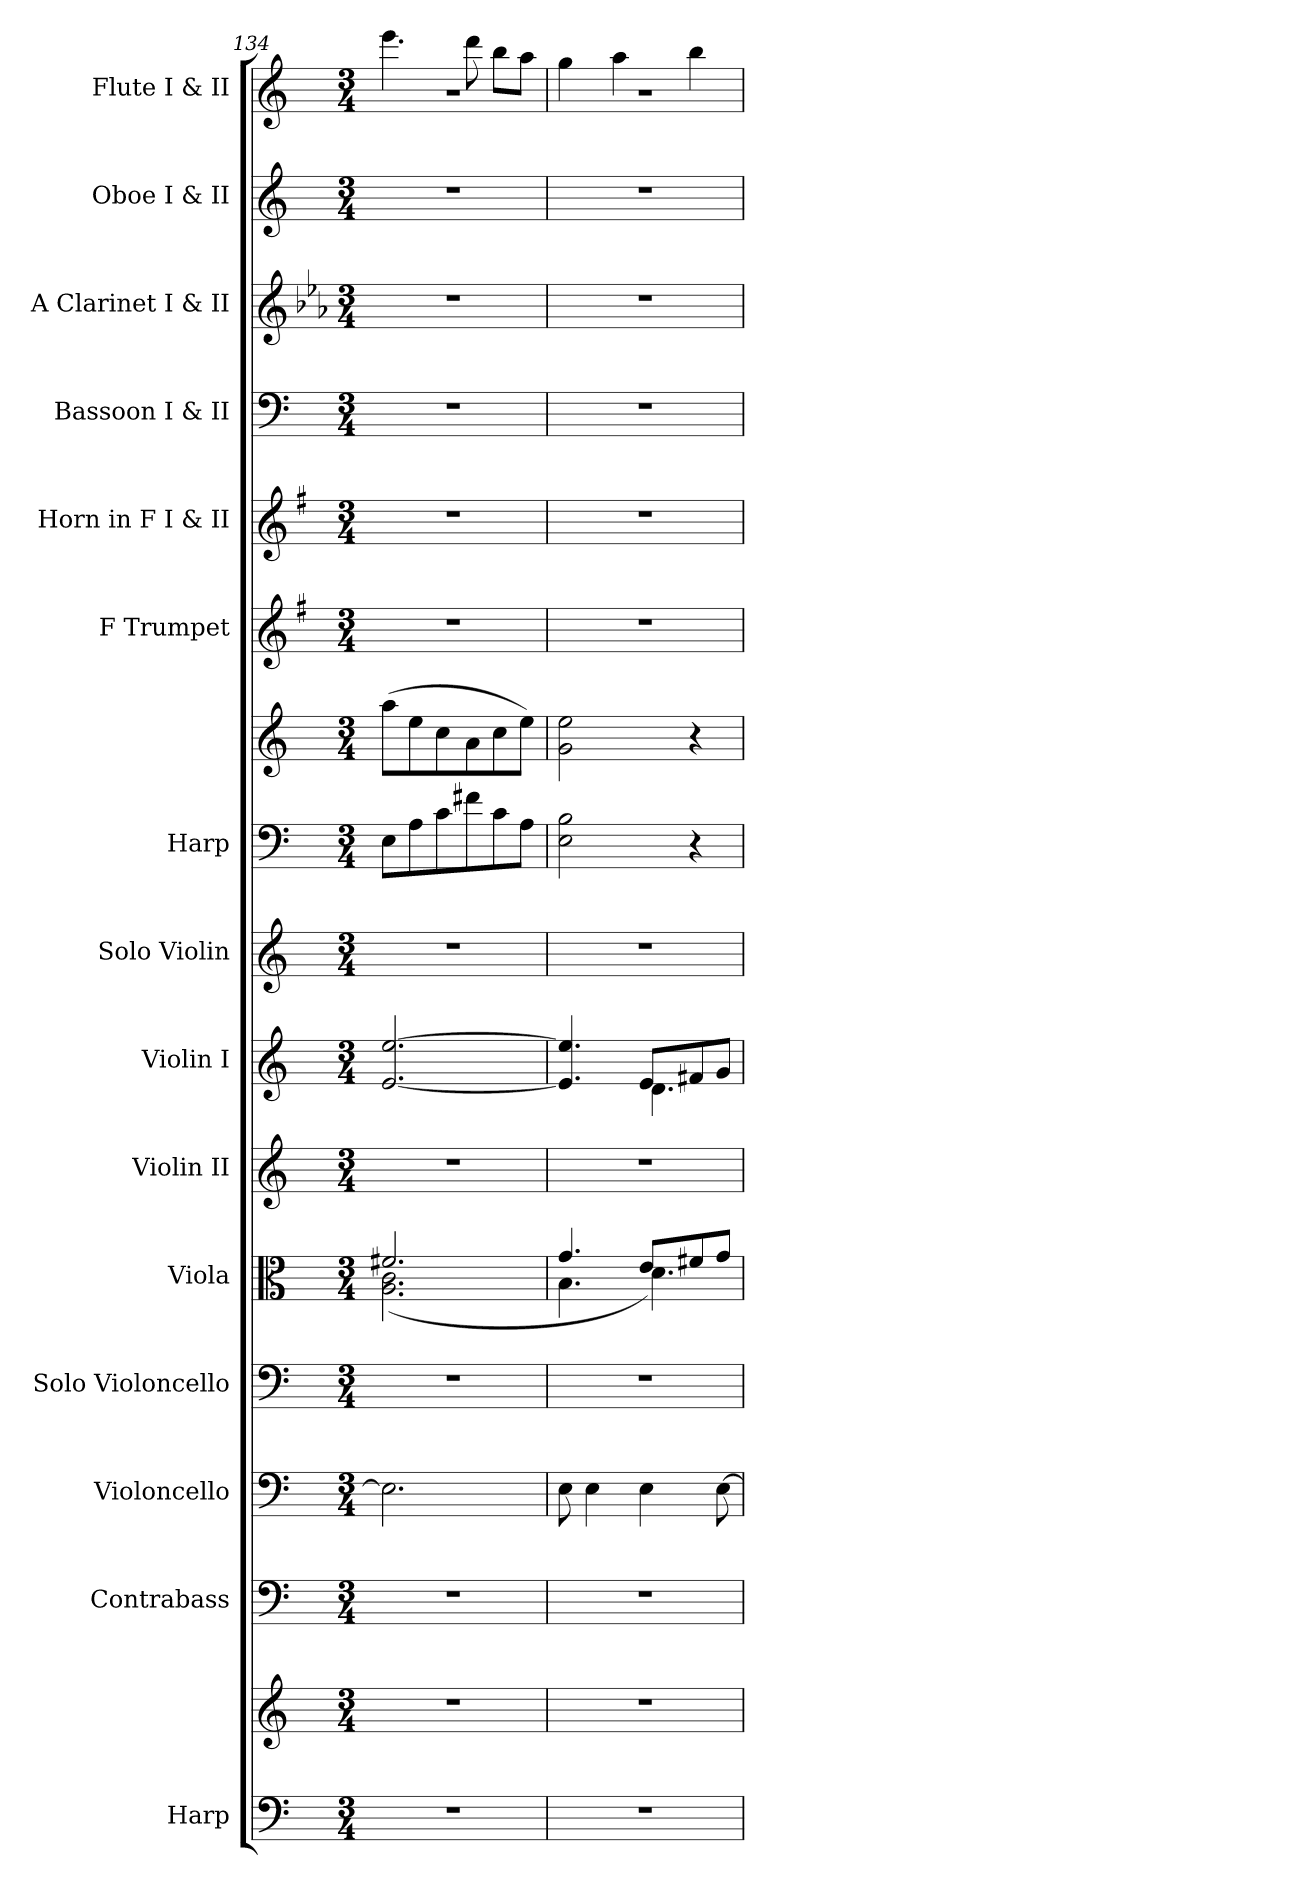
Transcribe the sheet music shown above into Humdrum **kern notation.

**kern	**kern	**kern	**kern	**kern	**kern	**kern	**kern	**kern	**kern	**kern	**kern	**kern	**kern	**kern	**kern	**kern
*part15	*part15	*part14	*part13	*part12	*part11	*part10	*part9	*part8	*part7	*part7	*part6	*part5	*part4	*part3	*part2	*part1
*staff17	*staff16	*staff15	*staff14	*staff13	*staff12	*staff11	*staff10	*staff9	*staff8	*staff7	*staff6	*staff5	*staff4	*staff3	*staff2	*staff1
*I"Harp	*	*I"Contrabass	*I"Violoncello	*I"Solo Violoncello	*I"Viola	*I"Violin II	*I"Violin I	*I"Solo Violin	*I"Harp	*	*I"F Trumpet	*I"Horn in F I &amp; II	*I"Bassoon I &amp; II	*I"A Clarinet I &amp; II	*I"Oboe I &amp; II	*I"Flute I &amp; II
*I'Hrp.	*	*I'Cb.	*I'Vc.	*I'Vc.	*I'Vla.	*I'Vln.	*I'Vln.	*I'Vln.	*I'Hrp.	*	*I'F Tpt.	*	*I'Bsn.	*I'A Cl.	*I'Ob.	*I'Fl.
*clefF4	*clefG2	*clefF4	*clefF4	*clefF4	*clefC3	*clefG2	*clefG2	*clefG2	*clefF4	*clefG2	*clefG2	*clefG2	*clefF4	*clefG2	*clefG2	*clefG2
*	*	*ITrd7c12	*	*	*	*	*	*	*	*	*ITrd-3c-5	*ITrd4c7	*	*ITrd2c3	*	*
*k[]	*k[]	*k[]	*k[]	*k[]	*k[]	*k[]	*k[]	*k[]	*k[]	*k[]	*k[]	*k[]	*k[]	*k[]	*k[]	*k[]
*M3/4	*M3/4	*M3/4	*M3/4	*M3/4	*M3/4	*M3/4	*M3/4	*M3/4	*M3/4	*M3/4	*M3/4	*M3/4	*M3/4	*M3/4	*M3/4	*M3/4
=134	=134	=134	=134	=134	=134	=134	=134	=134	=134	=134	=134	=134	=134	=134	=134	=134
*	*	*	*	*	*^	*	*	*	*	*	*	*	*	*	*	*^
2.r	2.r	2.r	2.E\]	2.r	2.f#X/	(<2.A\ 2.c\	2.r	[2.e/ [2.ee/	2.r	8E\L	(>8aa\L	2.r	2.r	2.r	2.r	2.r	4.eee\	2.r
.	.	.	.	.	.	.	.	.	.	8A\	8ee\	.	.	.	.	.	.	.
.	.	.	.	.	.	.	.	.	.	8c\	8cc\	.	.	.	.	.	.	.
.	.	.	.	.	.	.	.	.	.	8f#X\	8a\	.	.	.	.	.	8ddd\	.
.	.	.	.	.	.	.	.	.	.	8c\	8cc\	.	.	.	.	.	8bb\L	.
.	.	.	.	.	.	.	.	.	.	8A\J	8ee\J)	.	.	.	.	.	8aa\J	.
=135	=135	=135	=135	=135	=135	=135	=135	=135	=135	=135	=135	=135	=135	=135	=135	=135	=135	=135
*	*	*	*	*	*	*	*	*^	*	*	*	*	*	*	*	*	*	*
2.r	2.r	2.r	8E\	2.r	4.g/	4.B\	2.r	4.e/] 4.ee/]	4.ryy	2.r	2E\ 2B\	2g\ 2ee\	2.r	2.r	2.r	2.r	2.r	4gg\	2.r
.	.	.	4E\	.	.	.	.	.	.	.	.	.	.	.	.	.	.	.	.
.	.	.	.	.	.	.	.	.	.	.	.	.	.	.	.	.	.	4aa\	.
.	.	.	4E\	.	8e/L	4.d\)	.	8e/L	4.d\	.	.	.	.	.	.	.	.	.	.
.	.	.	.	.	8f#X/	.	.	8f#X/	.	.	4r	4r	.	.	.	.	.	4bb\	.
.	.	.	[8E\	.	8g/J	.	.	8g/J	.	.	.	.	.	.	.	.	.	.	.
*	*	*	*	*	*v	*v	*	*v	*v	*	*	*	*	*	*	*	*	*v	*v
=	=	=	=	=	=	=	=	=	=	=	=	=	=	=	=	=
*-	*-	*-	*-	*-	*-	*-	*-	*-	*-	*-	*-	*-	*-	*-	*-	*-
